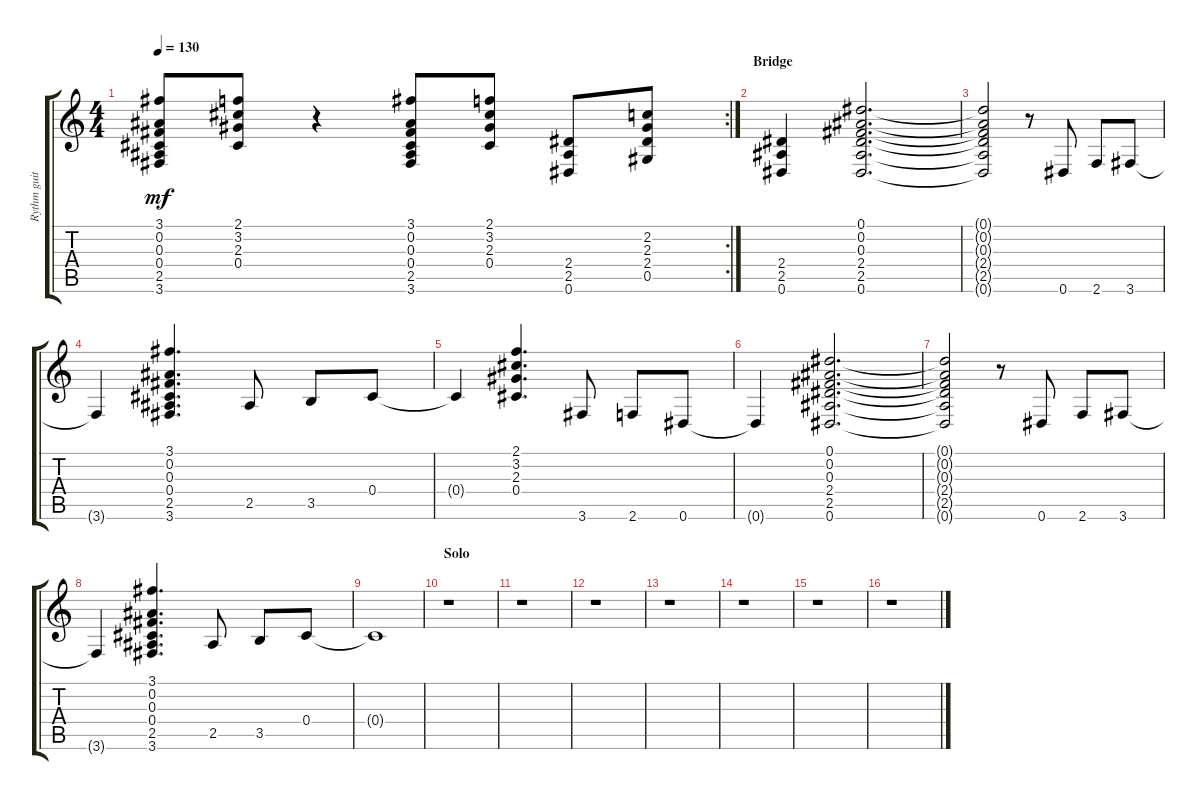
\track ("Rythm guitar" "Rythm guit") {instrument distortionguitar}
\staff {score tabs}
\tuning (Eb4 Bb3 Gb3 Db3 Ab2 Eb2) {hide}
\rc 2
\ts (4 4)
\tempo 130
\clef g2
\ks c
(3.1 0.2 0.3 0.4 2.5 3.6).8{dy mf} (2.1 3.2 2.3 0.4).8 r.4 (3.1 0.2 0.3 0.4 2.5 3.6).8 (2.1 3.2 2.3 0.4).8 (2.4 2.5 0.6).8 (2.2 2.3 2.4 0.5).8 |
\section ("" "Bridge")
(2.4 2.5 0.6).4 (0.1 0.2 0.3 2.4 2.5 0.6).2{d} |
(0.1{t} 0.2{t} 0.3{t} 2.4{t} 2.5{t} 0.6{t}).2 r.8 0.6.8 2.6.8 3.6.8 |
3.6{t}.4 (3.1 0.2 0.3 0.4 2.5 3.6).4{d} 2.5.8 3.5.8 0.4.8 |
0.4{t}.4 (2.1 3.2 2.3 0.4).4{d} 3.6.8 2.6.8 0.6.8 |
0.6{t}.4 (0.1 0.2 0.3 2.4 2.5 0.6).2{d} |
(0.1{t} 0.2{t} 0.3{t} 2.4{t} 2.5{t} 0.6{t}).2 r.8 0.6.8 2.6.8 3.6.8 |
3.6{t}.4 (3.1 0.2 0.3 0.4 2.5 3.6).4{d} 2.5.8 3.5.8 0.4.8 |
0.4{t}.1 |
\section ("" "Solo")
r.1 |
r.1 |
r.1 |
r.1 |
r.1 |
r.1 |
r.1
